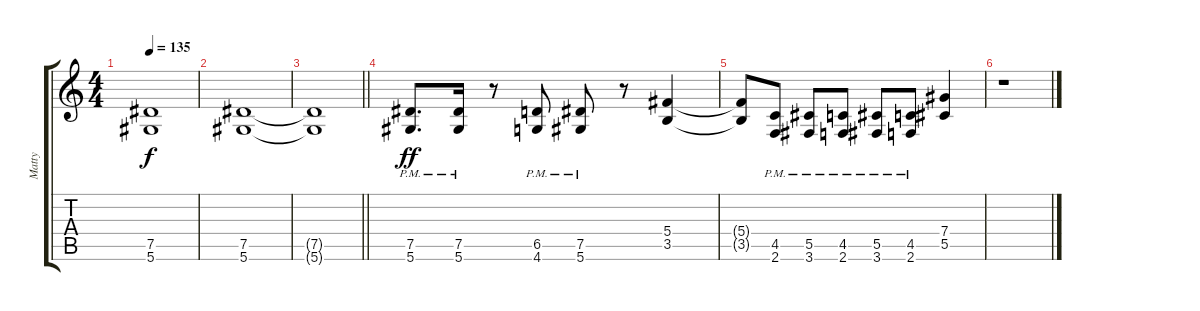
\track ("Matty" "Matty") {instrument distortionguitar}
\staff {score tabs}
\tuning (Eb4 Bb3 Gb3 Db3 Ab2 Eb2) {hide}
\ts (4 4)
\tempo 135
\clef g2
\ks c
(7.5{t} 5.6{t}).1{dy f} |
(7.5 5.6).1 |
\barLineRight lightlight
(7.5{t} 5.6{t}).1 |
(7.5{pm} 5.6{pm}).8{d dy ff} (7.5{pm} 5.6{pm}).16 r.8 (6.5{pm} 4.6{pm}).8 (7.5{pm} 5.6{pm}).8 r.8 (5.4 3.5).4 |
(5.4{t} 3.5{t}).8 (4.5{pm} 2.6{pm}).8 (5.5{pm} 3.6{pm}).8 (4.5{pm} 2.6{pm}).8 (5.5{pm} 3.6{pm}).8 (4.5{pm} 2.6{pm}).8 (7.4 5.5).4 |
r.1
